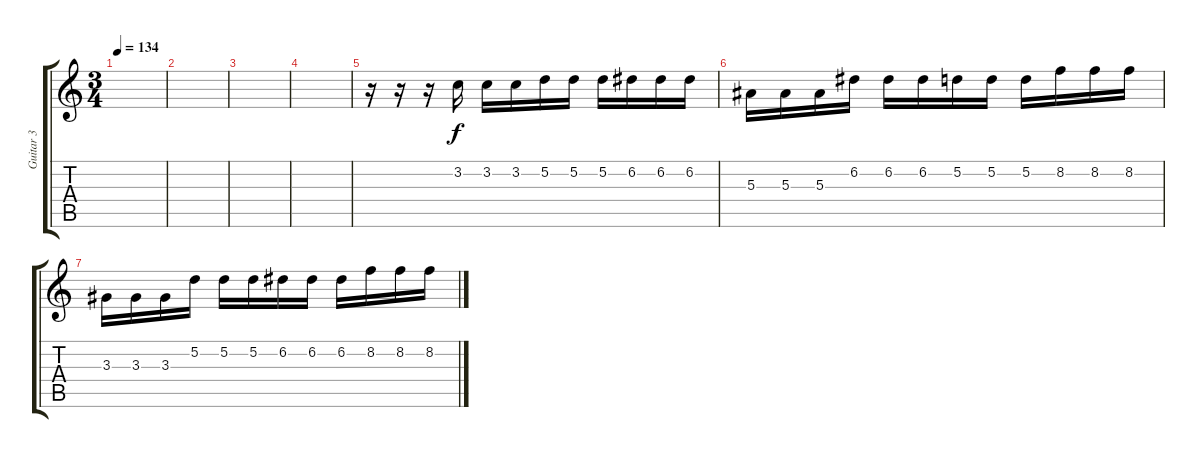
\track ("Guitar 3" "Guitar 3") {instrument overdrivenguitar}
\staff {score tabs}
\tuning (D4 A3 F3 C3 G2 C2) {hide}
\ts (3 4)
\tempo 134
\clef g2
\ks c
|
|
|
|
r.16 r.16 r.16 3.2.16 3.2.16 3.2.16 5.2.16 5.2.16 5.2.16 6.2.16 6.2.16 6.2.16 |
5.3.16 5.3.16 5.3.16 6.2.16 6.2.16 6.2.16 5.2.16 5.2.16 5.2.16 8.2.16 8.2.16 8.2.16 |
3.3.16 3.3.16 3.3.16 5.2.16 5.2.16 5.2.16 6.2.16 6.2.16 6.2.16 8.2.16 8.2.16 8.2.16
